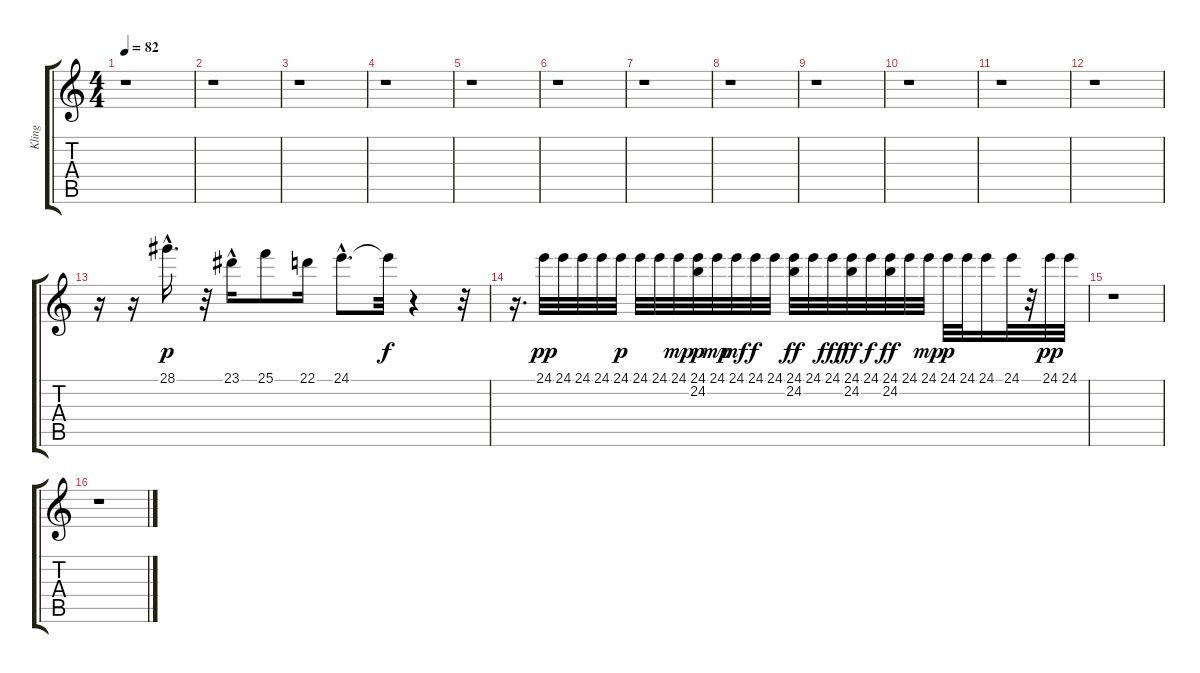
\track ("Kling" "Kling") {instrument agogo}
\staff {score tabs}
\tuning (E4 B3 G3 D3 A2 E2) {hide}
\ts (4 4)
\tempo 82
\clef g2
\ks c
r.1{dy p instrument agogo} |
r.1 |
r.1 |
r.1 |
r.1 |
r.1 |
r.1 |
r.1 |
r.1 |
r.1 |
r.1 |
r.1 |
r.16 r.16 28.1{hac}.16{d} r.32 23.1{hac}.16 25.1.8 22.1.16 24.1{hac}.8{d} 24.1{t}.32{dy f} r.4 r.32 |
r.16{d} 24.1.32{dy pp} 24.1.32 24.1.32 24.1.32 24.1.32{dy p} 24.1.32 24.1.32 24.1.32{dy mp} (24.1 24.2).32{dy p} 24.1.32{dy mp} 24.1.32{dy mf} 24.1.32{dy f} 24.1.32 (24.1 24.2).32{dy ff} 24.1.32 24.1.32{dy fff} (24.1 24.2).32{dy ff} 24.1.32{dy f} (24.1 24.2).32{dy ff} 24.1.32 24.1.32{dy mp} 24.1.32{dy p} 24.1.32 24.1.16 24.1.32 r.32 24.1.32{dy pp} 24.1.32 |
r.1 |
r.1
